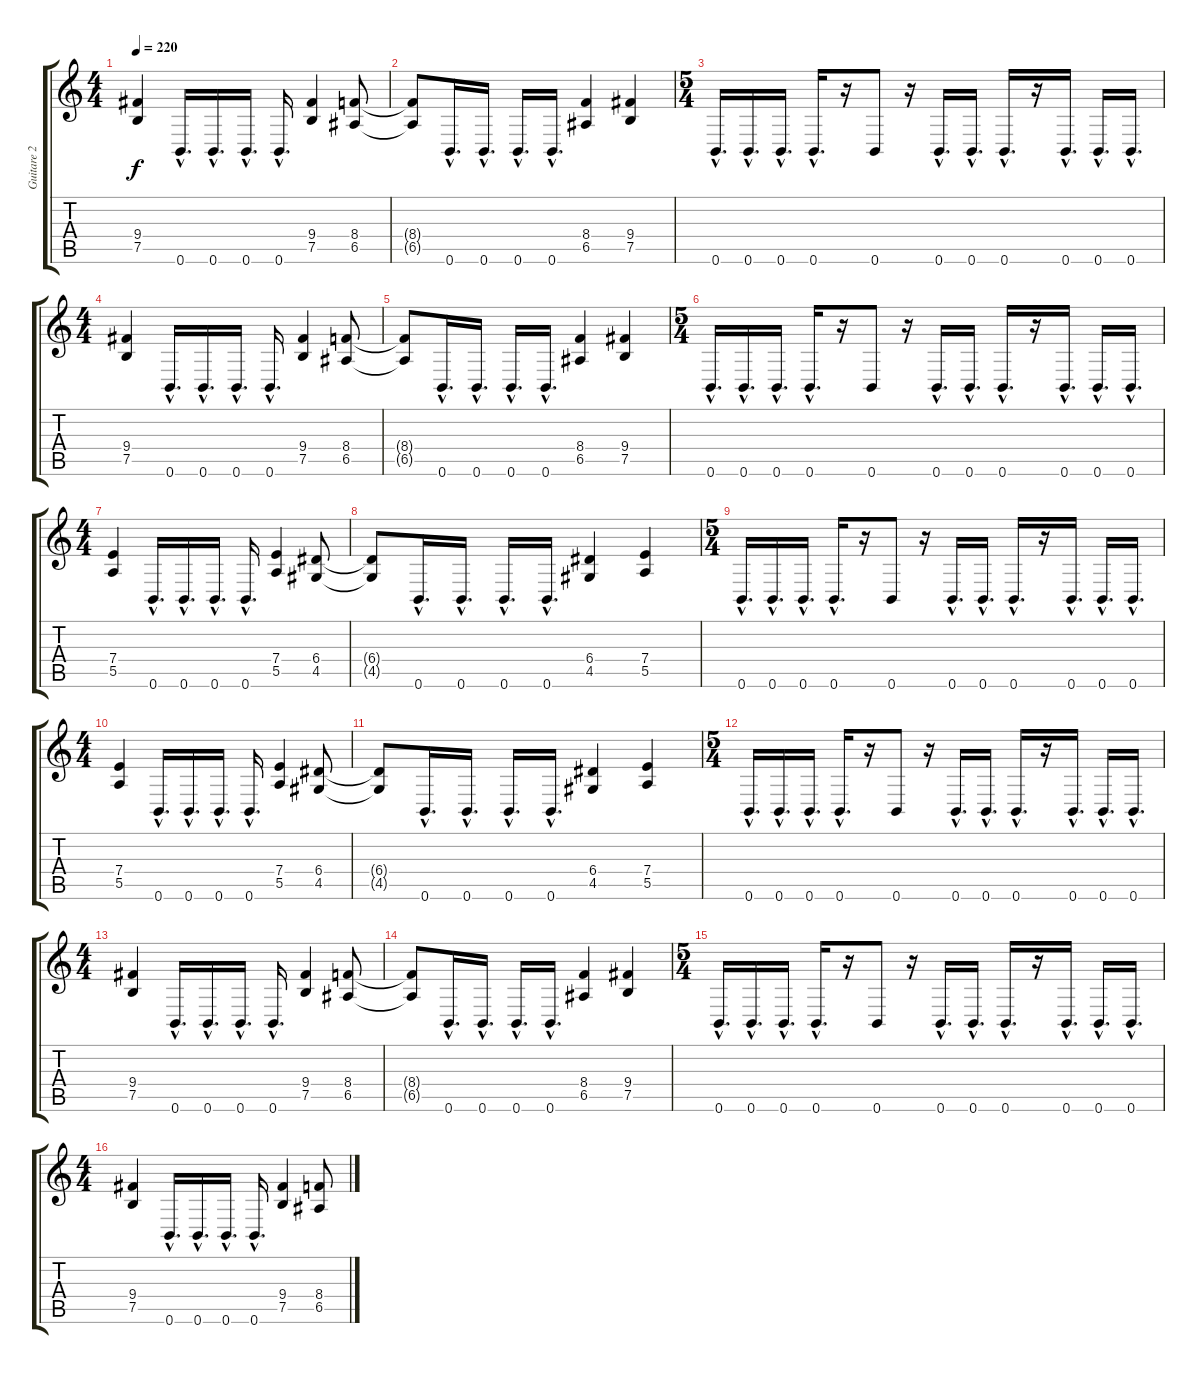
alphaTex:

\track ("Guitare 2" "Guitare 2") {instrument distortionguitar}
\staff {score tabs}
\tuning (B3 Gb3 D3 A2 E2 B1) {hide}
\ts (4 4)
\tempo 220
\clef g2
\ks c
(9.4 7.5).4{dy f} 0.6{hac}.16{d} 0.6{hac}.16{d} 0.6{hac}.16{d} 0.6{hac}.16{d} (9.4 7.5).4 (8.4 6.5).8 |
(8.4{t} 6.5{t}).8 0.6{hac}.16{d} 0.6{hac}.16{d} 0.6{hac}.16{d} 0.6{hac}.16{d} (8.4 6.5).4 (9.4 7.5).4 |
\ts (5 4)
0.6{hac}.16{d} 0.6{hac}.16{d} 0.6{hac}.16{d} 0.6{hac}.16{d} r.16 0.6.8 r.16 0.6{hac}.16{d} 0.6{hac}.16{d} 0.6{hac}.16{d} r.16 0.6{hac}.16{d} 0.6{hac}.16{d} 0.6{hac}.16{d} |
\ts (4 4)
(9.4 7.5).4 0.6{hac}.16{d} 0.6{hac}.16{d} 0.6{hac}.16{d} 0.6{hac}.16{d} (9.4 7.5).4 (8.4 6.5).8 |
(8.4{t} 6.5{t}).8 0.6{hac}.16{d} 0.6{hac}.16{d} 0.6{hac}.16{d} 0.6{hac}.16{d} (8.4 6.5).4 (9.4 7.5).4 |
\ts (5 4)
0.6{hac}.16{d} 0.6{hac}.16{d} 0.6{hac}.16{d} 0.6{hac}.16{d} r.16 0.6.8 r.16 0.6{hac}.16{d} 0.6{hac}.16{d} 0.6{hac}.16{d} r.16 0.6{hac}.16{d} 0.6{hac}.16{d} 0.6{hac}.16{d} |
\ts (4 4)
(7.4 5.5).4 0.6{hac}.16{d} 0.6{hac}.16{d} 0.6{hac}.16{d} 0.6{hac}.16{d} (7.4 5.5).4 (6.4 4.5).8 |
(6.4{t} 4.5{t}).8 0.6{hac}.16{d} 0.6{hac}.16{d} 0.6{hac}.16{d} 0.6{hac}.16{d} (6.4 4.5).4 (7.4 5.5).4 |
\ts (5 4)
0.6{hac}.16{d} 0.6{hac}.16{d} 0.6{hac}.16{d} 0.6{hac}.16{d} r.16 0.6.8 r.16 0.6{hac}.16{d} 0.6{hac}.16{d} 0.6{hac}.16{d} r.16 0.6{hac}.16{d} 0.6{hac}.16{d} 0.6{hac}.16{d} |
\ts (4 4)
(7.4 5.5).4 0.6{hac}.16{d} 0.6{hac}.16{d} 0.6{hac}.16{d} 0.6{hac}.16{d} (7.4 5.5).4 (6.4 4.5).8 |
(6.4{t} 4.5{t}).8 0.6{hac}.16{d} 0.6{hac}.16{d} 0.6{hac}.16{d} 0.6{hac}.16{d} (6.4 4.5).4 (7.4 5.5).4 |
\ts (5 4)
0.6{hac}.16{d} 0.6{hac}.16{d} 0.6{hac}.16{d} 0.6{hac}.16{d} r.16 0.6.8 r.16 0.6{hac}.16{d} 0.6{hac}.16{d} 0.6{hac}.16{d} r.16 0.6{hac}.16{d} 0.6{hac}.16{d} 0.6{hac}.16{d} |
\ts (4 4)
(9.4 7.5).4 0.6{hac}.16{d} 0.6{hac}.16{d} 0.6{hac}.16{d} 0.6{hac}.16{d} (9.4 7.5).4 (8.4 6.5).8 |
(8.4{t} 6.5{t}).8 0.6{hac}.16{d} 0.6{hac}.16{d} 0.6{hac}.16{d} 0.6{hac}.16{d} (8.4 6.5).4 (9.4 7.5).4 |
\ts (5 4)
0.6{hac}.16{d} 0.6{hac}.16{d} 0.6{hac}.16{d} 0.6{hac}.16{d} r.16 0.6.8 r.16 0.6{hac}.16{d} 0.6{hac}.16{d} 0.6{hac}.16{d} r.16 0.6{hac}.16{d} 0.6{hac}.16{d} 0.6{hac}.16{d} |
\ts (4 4)
(9.4 7.5).4 0.6{hac}.16{d} 0.6{hac}.16{d} 0.6{hac}.16{d} 0.6{hac}.16{d} (9.4 7.5).4 (8.4 6.5).8
